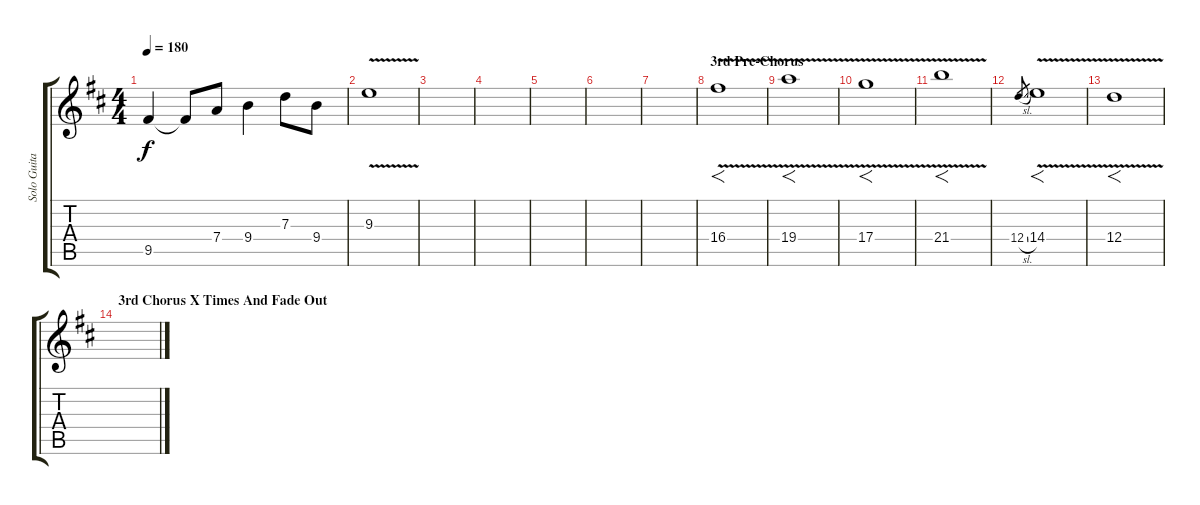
\track ("Solo Guitar" "Solo Guita") {instrument overdrivenguitar}
\staff {score tabs}
\tuning (E4 B3 G3 D3 A2 E2) {hide}
\ts (4 4)
\tempo 180
\clef g2
\ks d
9.5.4{dy f} 9.5{t}.8 7.4.8 9.4.4 7.3.8 9.4.8 |
9.3{v}.1 |
|
|
|
|
|
\section ("" "3rd Pre-Chorus")
16.4{v}.1{f volume 9} |
19.4{v}.1{f} |
17.4{v}.1{f} |
21.4{v}.1{f} |
12.4{sl}.8{gr} 14.4{v}.1{f} |
12.4{v}.1{f} |
\section ("" "3rd Chorus X Times And Fade Out")
